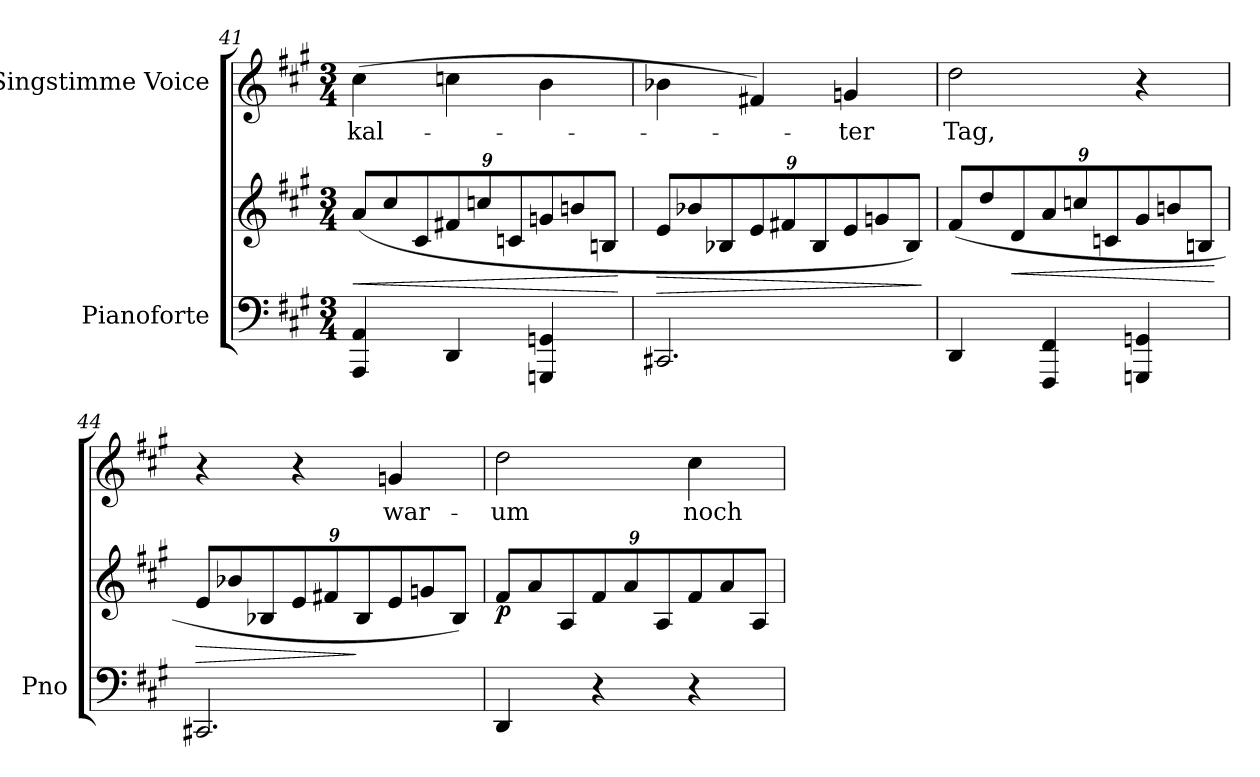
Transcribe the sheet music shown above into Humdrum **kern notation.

**kern	**kern	**dynam	**kern	**text
*part2	*part2	*part2	*part1	*part1
*staff3	*staff2	*staff2/3	*staff1	*staff1
*I"Pianoforte	*	*	*I"Singstimme Voice	*
*I'Pno	*	*	*	*
*clefF4	*clefG2	*	*clefG2	*
*k[f#c#g#]	*k[f#c#g#]	*	*k[f#c#g#]	*
*M3/4	*M3/4	*	*M3/4	*
=41	=41	=41	=41	=41
!	!	!LO:HP:b	!	!
4AAA/ 4AA/	(<12a/L	<	(>4cc#\	kal-
.	12cc#/	.	.	.
.	12c#/	.	.	.
4DD/	12f#X/	.	4ccn\	.
.	12ccn/	.	.	.
.	12cn/	.	.	.
4GGGn/ 4GGn/	12gn/	.	4b\	.
.	12bn/	.	.	.
.	12Bn/J	.	.	.
.	.	[	.	.
=42	=42	=42	=42	=42
!	!	!LO:HP:b	!	!
2.CC#X/	12e/L	>	4b-X\	.
.	12b-X/	.	.	.
.	12B-X/	.	.	.
.	12e/	.	4f#X/)	.
.	12f#X/	.	.	.
.	12B-/	.	.	.
.	12e/	.	4gn/	-ter
.	12gn/	.	.	.
.	12B-/J)	.	.	.
.	.	]	.	.
=43	=43	=43	=43	=43
4DD/	(<12f#/L	.	2dd\	Tag,
.	12dd/	.	.	.
!	!	!LO:HP:b	!	!
.	12d/	<	.	.
4FFF#/ 4FF#/	12a/	.	.	.
.	12ccn/	.	.	.
.	12cn/	.	.	.
4GGGn/ 4GGn/	12g#/	.	4r	.
.	12bn/	.	.	.
.	12Bn/J	.	.	.
.	.	[	.	.
=44	=44	=44	=44	=44
!	!	!LO:HP:b	!	!
2.CC#X/	12e/L	>	4r	.
.	12b-X/	.	.	.
.	12B-X/	.	.	.
.	12e/	.	4r	.
.	12f#X/	.	.	.
.	12B-/	]	.	.
.	12e/	.	4gn/	war-
.	12gni/	.	.	.
.	12B-/J)	.	.	.
=45	=45	=45	=45	=45
!	!	!LO:DY:b	!	!
4DD/	12f#/L	p	2dd\	-um
.	12a/	.	.	.
.	12A/	.	.	.
4r	12f#/	.	.	.
.	12a/	.	.	.
.	12A/	.	.	.
4r	12f#/	.	4cc#\	noch
.	12a/	.	.	.
.	12A/J	.	.	.
=	=	=	=	=
*-	*-	*-	*-	*-
